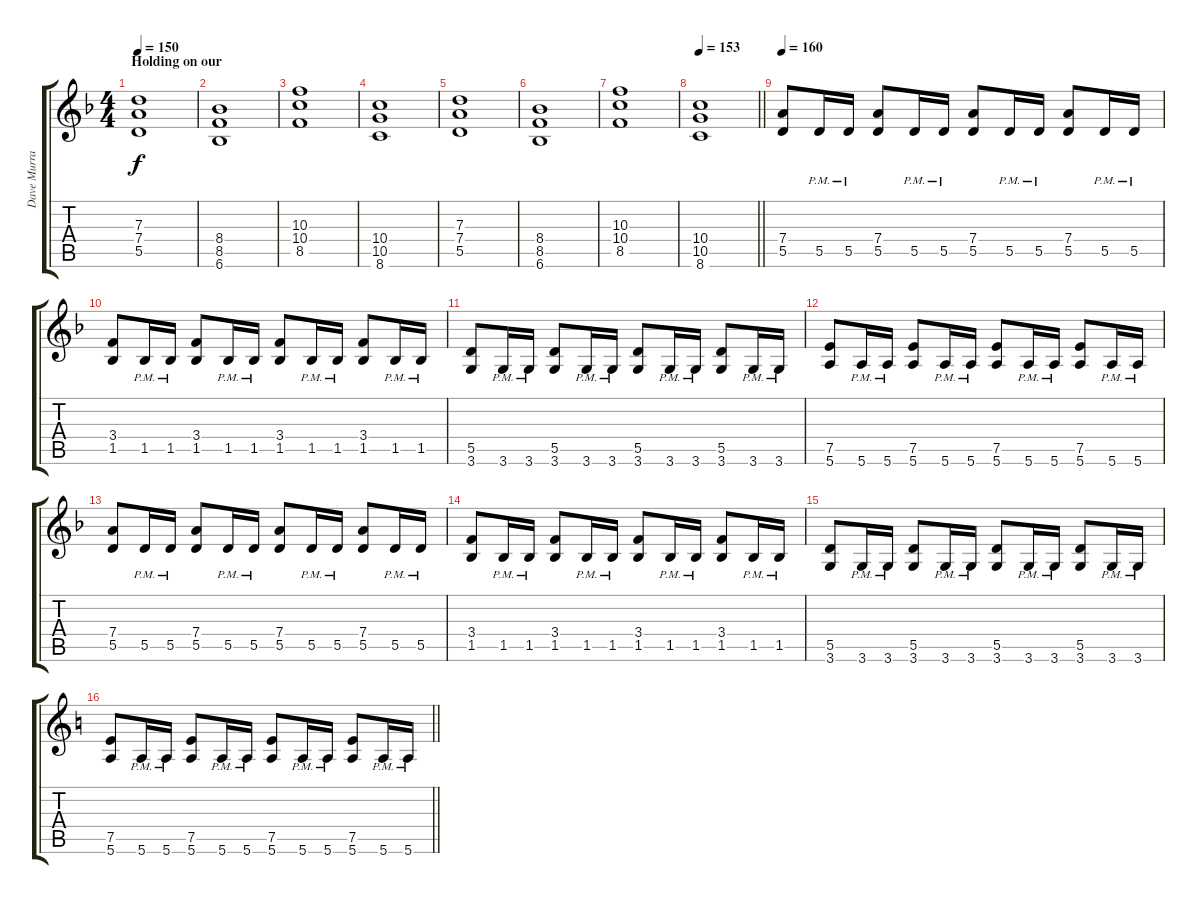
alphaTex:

\track ("Dave Murray" "Dave Murra") {instrument acousticguitarsteel}
\staff {score tabs}
\tuning (E4 B3 G3 D3 A2 E2) {hide}
\ts (4 4)
\section ("" "Holding on our")
\tempo 150
\clef g2
\ks f
(7.3 7.4 5.5).1{dy f} |
(8.4 8.5 6.6).1 |
(10.3 10.4 8.5).1 |
(10.4 10.5 8.6).1 |
(7.3 7.4 5.5).1 |
(8.4 8.5 6.6).1 |
(10.3 10.4 8.5).1 |
\tempo 153
\barLineRight lightlight
(10.4 10.5 8.6).1 |
\tempo 160
(7.4 5.5).8 5.5{pm}.16 5.5{pm}.16 (7.4 5.5).8 5.5{pm}.16 5.5{pm}.16 (7.4 5.5).8 5.5{pm}.16 5.5{pm}.16 (7.4 5.5).8 5.5{pm}.16 5.5{pm}.16 |
(3.4 1.5).8 1.5{pm}.16 1.5{pm}.16 (3.4 1.5).8 1.5{pm}.16 1.5{pm}.16 (3.4 1.5).8 1.5{pm}.16 1.5{pm}.16 (3.4 1.5).8 1.5{pm}.16 1.5{pm}.16 |
(5.5 3.6).8 3.6{pm}.16 3.6{pm}.16 (5.5 3.6).8 3.6{pm}.16 3.6{pm}.16 (5.5 3.6).8 3.6{pm}.16 3.6{pm}.16 (5.5 3.6).8 3.6{pm}.16 3.6{pm}.16 |
(7.5 5.6).8 5.6{pm}.16 5.6{pm}.16 (7.5 5.6).8 5.6{pm}.16 5.6{pm}.16 (7.5 5.6).8 5.6{pm}.16 5.6{pm}.16 (7.5 5.6).8 5.6{pm}.16 5.6{pm}.16 |
(7.4 5.5).8 5.5{pm}.16 5.5{pm}.16 (7.4 5.5).8 5.5{pm}.16 5.5{pm}.16 (7.4 5.5).8 5.5{pm}.16 5.5{pm}.16 (7.4 5.5).8 5.5{pm}.16 5.5{pm}.16 |
(3.4 1.5).8 1.5{pm}.16 1.5{pm}.16 (3.4 1.5).8 1.5{pm}.16 1.5{pm}.16 (3.4 1.5).8 1.5{pm}.16 1.5{pm}.16 (3.4 1.5).8 1.5{pm}.16 1.5{pm}.16 |
(5.5 3.6).8 3.6{pm}.16 3.6{pm}.16 (5.5 3.6).8 3.6{pm}.16 3.6{pm}.16 (5.5 3.6).8 3.6{pm}.16 3.6{pm}.16 (5.5 3.6).8 3.6{pm}.16 3.6{pm}.16 |
\barLineRight lightlight
\ks c
(7.5 5.6).8 5.6{pm}.16 5.6{pm}.16 (7.5 5.6).8 5.6{pm}.16 5.6{pm}.16 (7.5 5.6).8 5.6{pm}.16 5.6{pm}.16 (7.5 5.6).8 5.6{pm}.16 5.6{pm}.16
